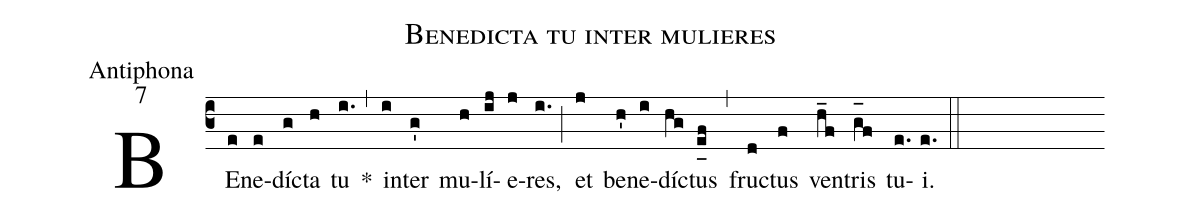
name:Benedicta tu inter mulieres;
office-part:Antiphona;
mode:7;
%%
(c3) BE(e)ne(e)dí(g)cta(h) tu(i.) *(,) in(i)ter(g') mu(h)lí(ij)e(j)res,(i.) (;) et(j) be(h')ne(i)dí(hg)ctus(e_[uh:l]f) (,) fru(d)ctus(f) ven(h_f)tris(g_[oh:h]f) tu(e.)i.(e.) (::)

%<eu>E(i) u(i) o(j) u(i) a(h) e.</eu>(gf..) (::)
